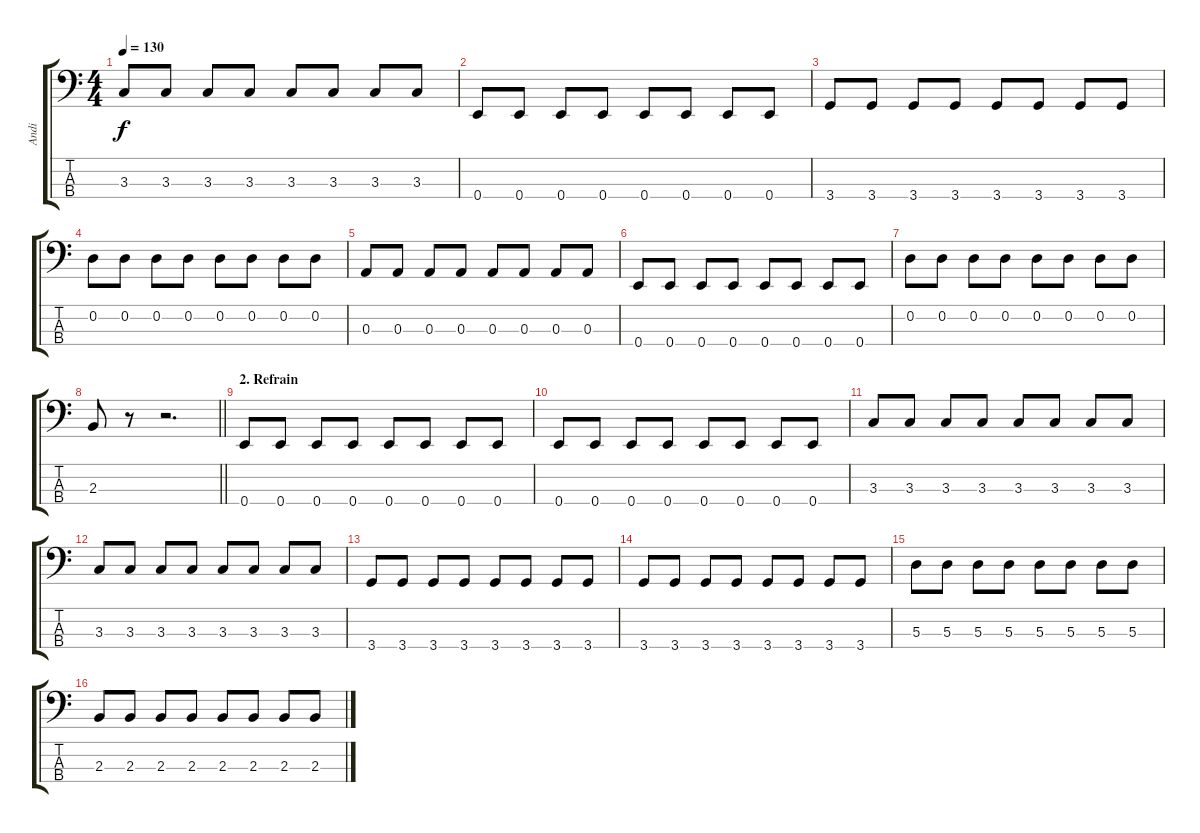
\track ("Andi" "Andi") {instrument electricbasspick}
\staff {score tabs}
\tuning (G2 D2 A1 E1) {hide}
\ts (4 4)
\tempo 130
\clef f4
\ks c
3.3.8{dy f} 3.3.8 3.3.8 3.3.8 3.3.8 3.3.8 3.3.8 3.3.8 |
0.4.8 0.4.8 0.4.8 0.4.8 0.4.8 0.4.8 0.4.8 0.4.8 |
3.4.8 3.4.8 3.4.8 3.4.8 3.4.8 3.4.8 3.4.8 3.4.8 |
0.2.8 0.2.8 0.2.8 0.2.8 0.2.8 0.2.8 0.2.8 0.2.8 |
0.3.8 0.3.8 0.3.8 0.3.8 0.3.8 0.3.8 0.3.8 0.3.8 |
0.4.8 0.4.8 0.4.8 0.4.8 0.4.8 0.4.8 0.4.8 0.4.8 |
0.2.8 0.2.8 0.2.8 0.2.8 0.2.8 0.2.8 0.2.8 0.2.8 |
\barLineRight lightlight
2.3.8 r.8 r.2{d} |
\section ("" "2. Refrain")
0.4.8 0.4.8 0.4.8 0.4.8 0.4.8 0.4.8 0.4.8 0.4.8 |
0.4.8 0.4.8 0.4.8 0.4.8 0.4.8 0.4.8 0.4.8 0.4.8 |
3.3.8 3.3.8 3.3.8 3.3.8 3.3.8 3.3.8 3.3.8 3.3.8 |
3.3.8 3.3.8 3.3.8 3.3.8 3.3.8 3.3.8 3.3.8 3.3.8 |
3.4.8 3.4.8 3.4.8 3.4.8 3.4.8 3.4.8 3.4.8 3.4.8 |
3.4.8 3.4.8 3.4.8 3.4.8 3.4.8 3.4.8 3.4.8 3.4.8 |
5.3.8 5.3.8 5.3.8 5.3.8 5.3.8 5.3.8 5.3.8 5.3.8 |
2.3.8 2.3.8 2.3.8 2.3.8 2.3.8 2.3.8 2.3.8 2.3.8
